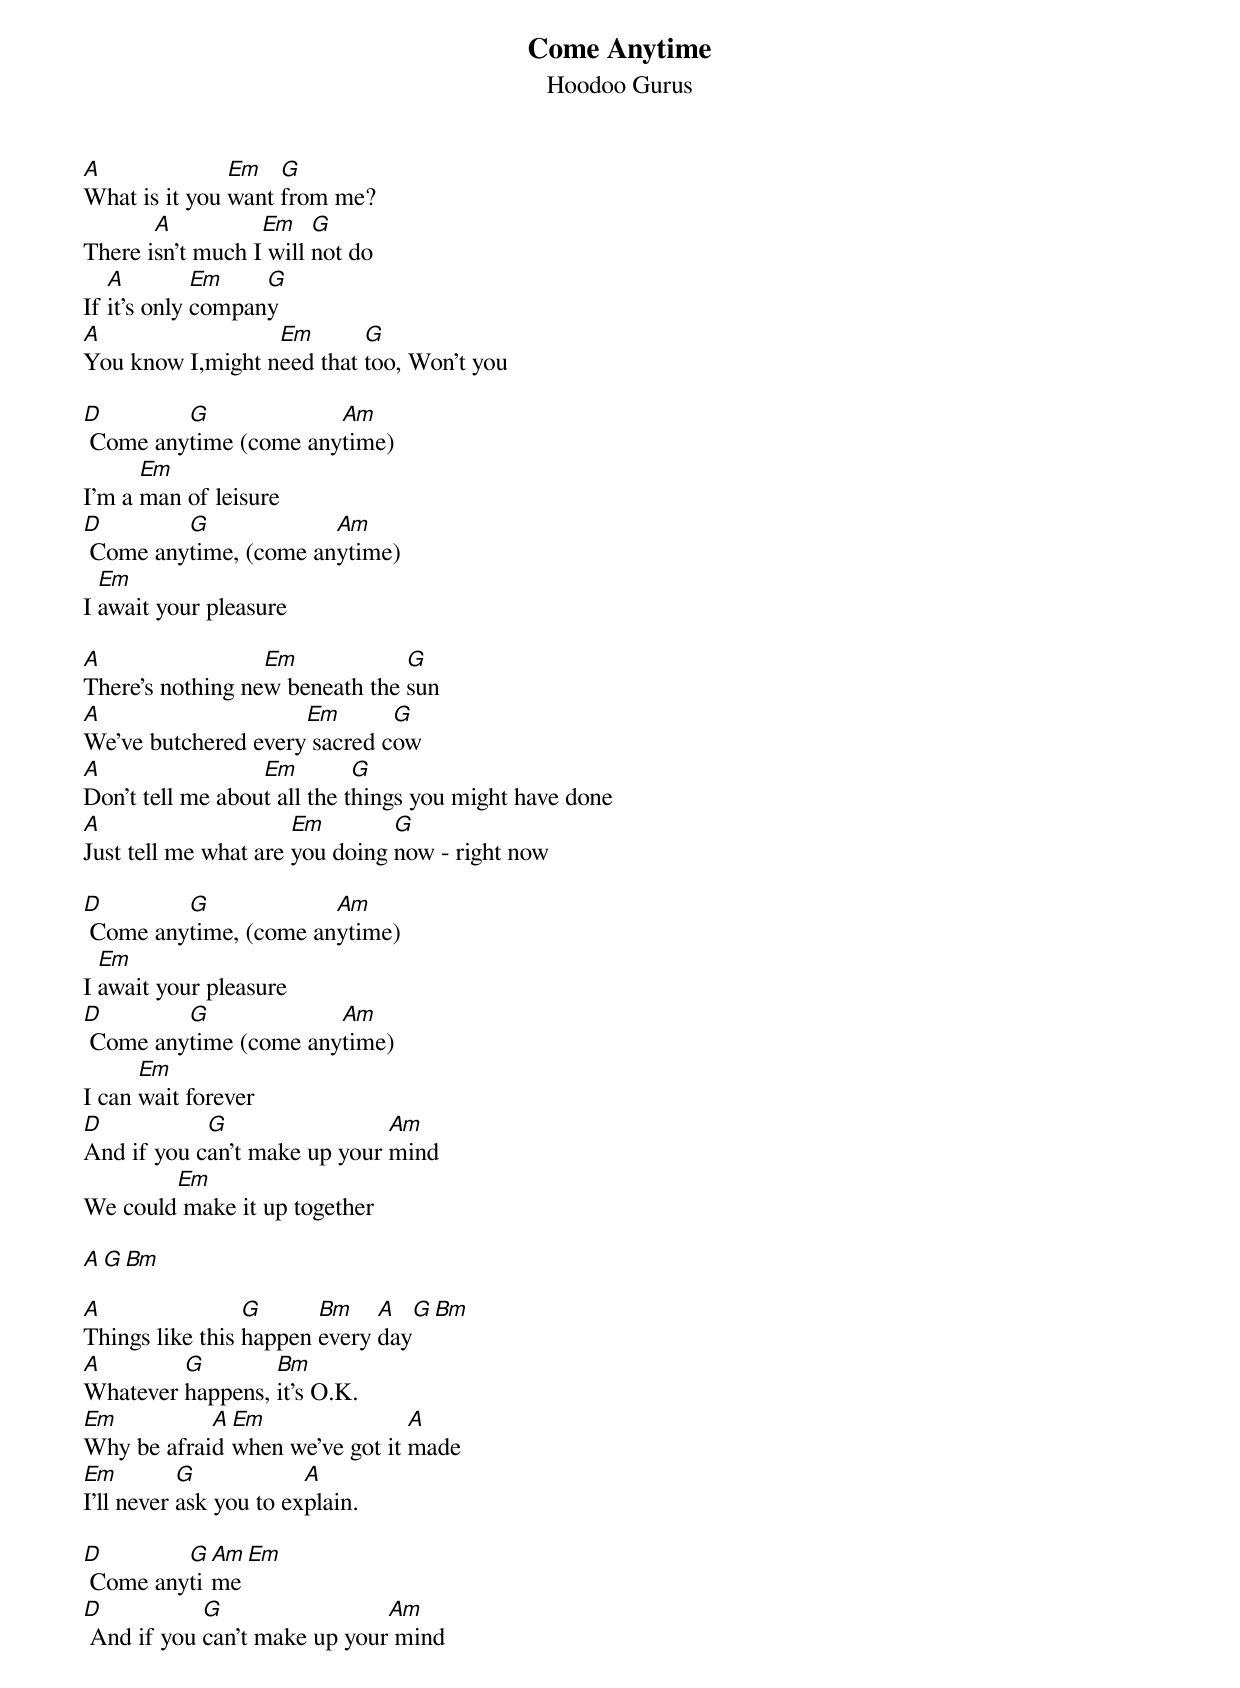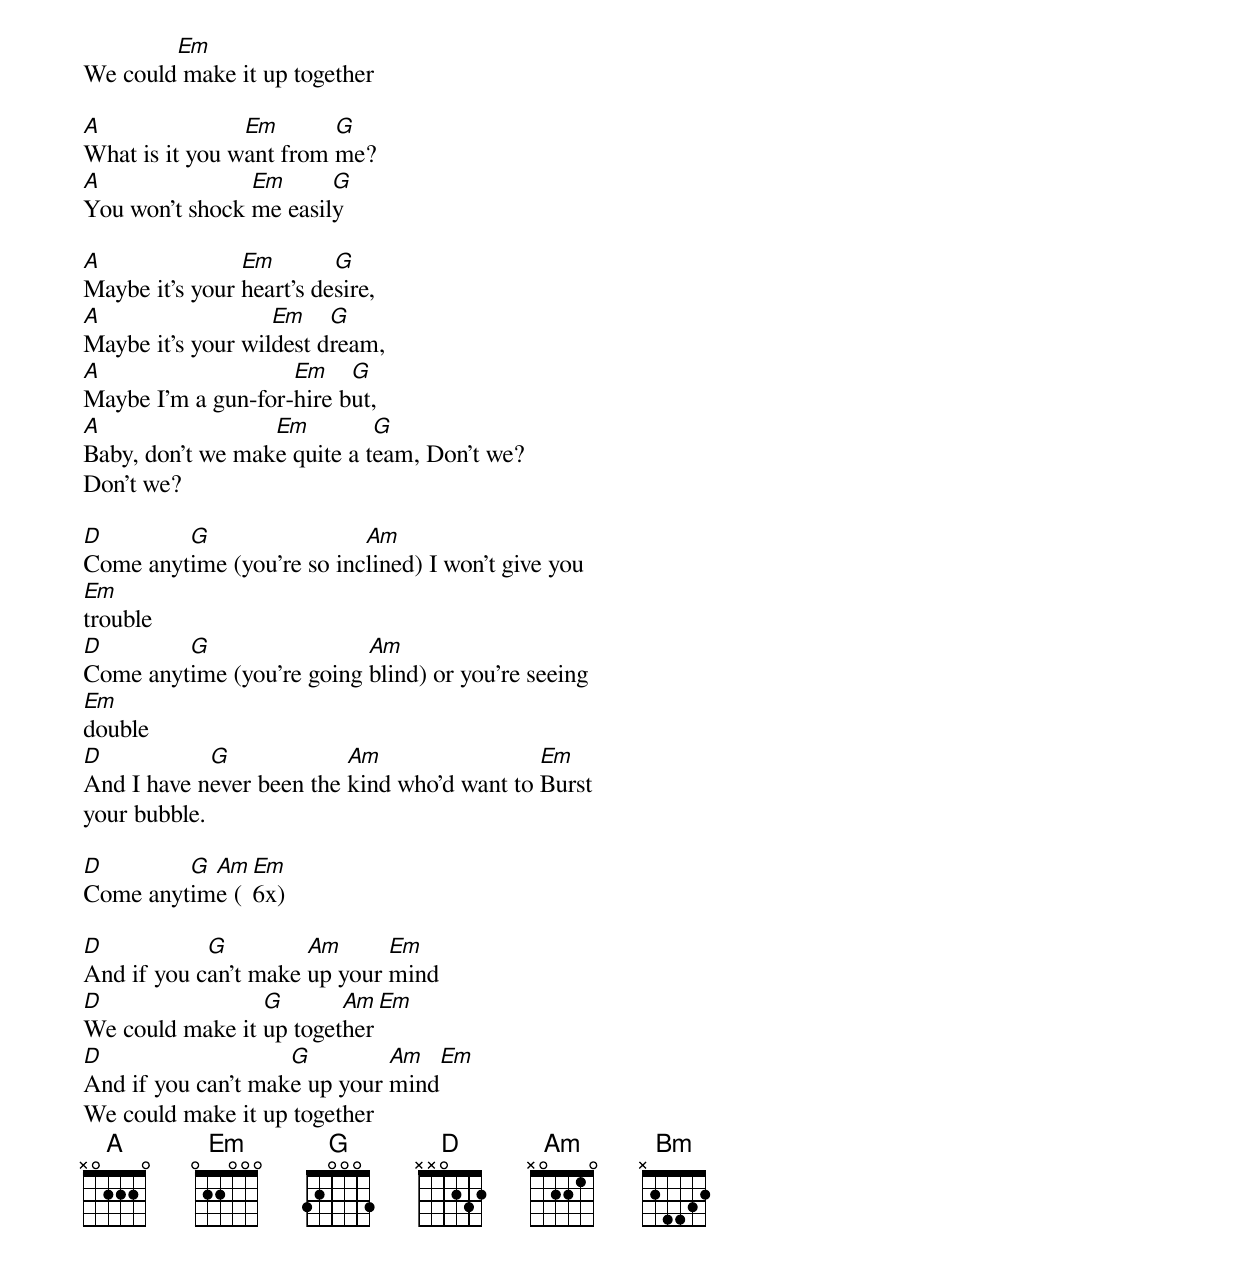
Come Anytime
Hoodoo Gurus

A              Em   G
What is it you want from me?
       A          Em    G
There isn't much I will not do
   A         Em    G
If it's only company
A                 Em       G
You know I,might need that too, Won't you

D        G             Am
 Come anytime (come anytime)
      Em
I'm a man of leisure
D        G             Am
 Come anytime, (come anytime)
  Em
I await your pleasure

A                 Em            G
There's nothing new beneath the sun
A                    Em       G
We've butchered every sacred cow
A                 Em         G
Don't tell me about all the things you might have done
A                     Em        G
Just tell me what are you doing now - right now

D        G             Am
 Come anytime, (come anytime)
  Em
I await your pleasure
D        G             Am
 Come anytime (come anytime)
      Em
I can wait forever
D           G                 Am
And if you can't make up your mind
        Em
We could make it up together

A G Bm

A                G      Bm    A    G Bm
Things like this happen every day
A        G        Bm
Whatever happens, it's O.K.
Em          A Em                A
Why be afraid when we've got it made
Em         G            A
I'll never ask you to explain.

D        G Am Em
 Come anytime
D           G                 Am
 And if you can't make up your mind
        Em
We could make it up together

A               Em       G
What is it you want from me?
A               Em      G
You won't shock me easily

A               Em        G
Maybe it's your heart's desire,
A                  Em    G
Maybe it's your wildest dream,
A                   Em    G
Maybe I'm a gun-for-hire but,
A                 Em         G
Baby, don't we make quite a team, Don't we?
Don't we?

D        G                 Am
Come anytime (you're so inclined) I won't give you
Em
trouble
D        G                 Am
Come anytime (you're going blind) or you're seeing
Em
double
D           G             Am                 Em
And I have never been the kind who'd want to Burst
your bubble.

D        G Am Em
Come anytime (6x)

D           G         Am      Em
And if you can't make up your mind
D                G       Am  Em
We could make it up together
D                   G         Am   Em
And if you can't make up your mind
We could make it up together
